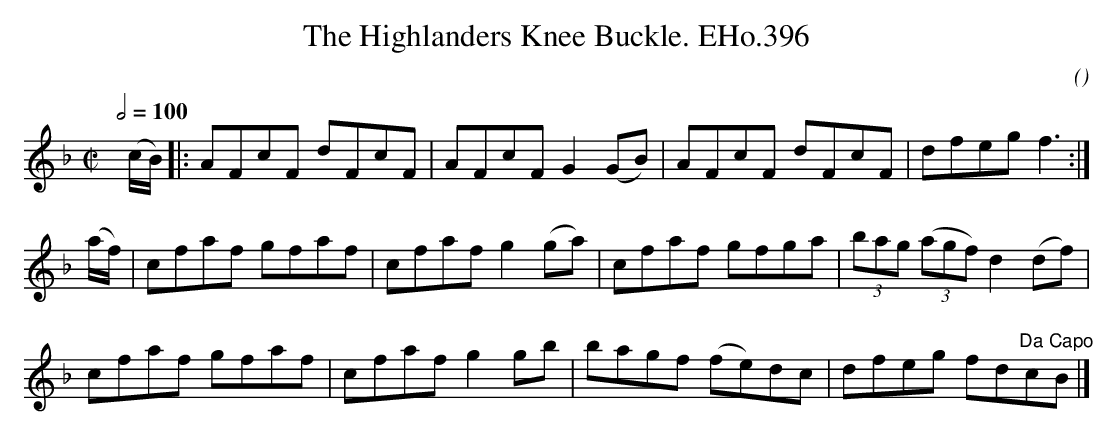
X:1
T:Highlanders Knee Buckle. EHo.396, The
M:C|
L:1/8
Q:1/2=100
C:
O:
K:F
y(c/B/) |: AFcF dFcF | AFcF G2 (GB) | AFcF dFcF | dfeg f3 :|
(a/f/) | cfaf gfaf | cfaf g2 (ga) | cfaf gfga | (3bag (3(agf) d2 (df) |
cfaf gfaf | cfaf g2 gb | bagf (fe)dc | dfeg fd"Da Capo"cB |]
